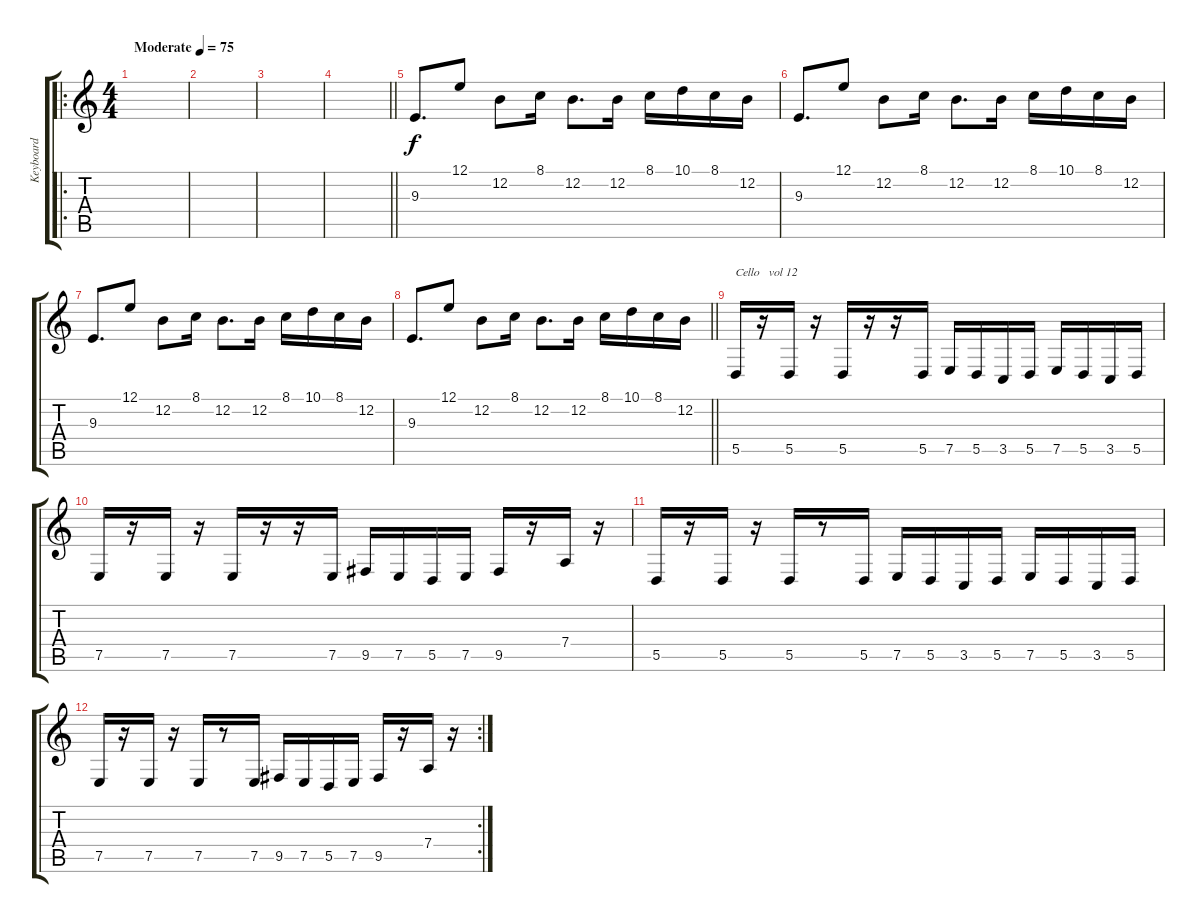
\track ("Keyboard" "Keyboard") {instrument marimba}
\staff {score tabs}
\tuning (E4 B3 G3 D3 A2 E2) {hide}
\ro
\ts (4 4)
\tempo (75 "Moderate")
\clef g2
\ks c
|
|
|
\barLineRight lightlight
|
9.3.8{d volume 10 instrument marimba} 12.1.8 12.2.8 8.1.16 12.2.8{d} 12.2.16 8.1.16 10.1.16 8.1.16 12.2.16 |
9.3.8{d} 12.1.8 12.2.8 8.1.16 12.2.8{d} 12.2.16 8.1.16 10.1.16 8.1.16 12.2.16 |
9.3.8{d} 12.1.8 12.2.8 8.1.16 12.2.8{d} 12.2.16 8.1.16 10.1.16 8.1.16 12.2.16 |
\barLineRight lightlight
9.3.8{d} 12.1.8 12.2.8 8.1.16 12.2.8{d} 12.2.16 8.1.16 10.1.16 8.1.16 12.2.16 |
5.5.16{txt "Cello   vol 12" volume 12 balance 8 instrument stringensemble1} r.16 5.5.16 r.16 5.5.16 r.16 r.16 5.5.16 7.5.16 5.5.16 3.5.16 5.5.16 7.5.16 5.5.16 3.5.16 5.5.16 |
7.5.16 r.16 7.5.16 r.16 7.5.16 r.16 r.16 7.5.16 9.5.16 7.5.16 5.5.16 7.5.16 9.5.16 r.16 7.4.16 r.16 |
5.5.16 r.16 5.5.16 r.16 5.5.16 r.8 5.5.16 7.5.16 5.5.16 3.5.16 5.5.16 7.5.16 5.5.16 3.5.16 5.5.16 |
\rc 2
7.5.16 r.16 7.5.16 r.16 7.5.16 r.8 7.5.16 9.5.16 7.5.16 5.5.16 7.5.16 9.5.16 r.16 7.4.16 r.16
